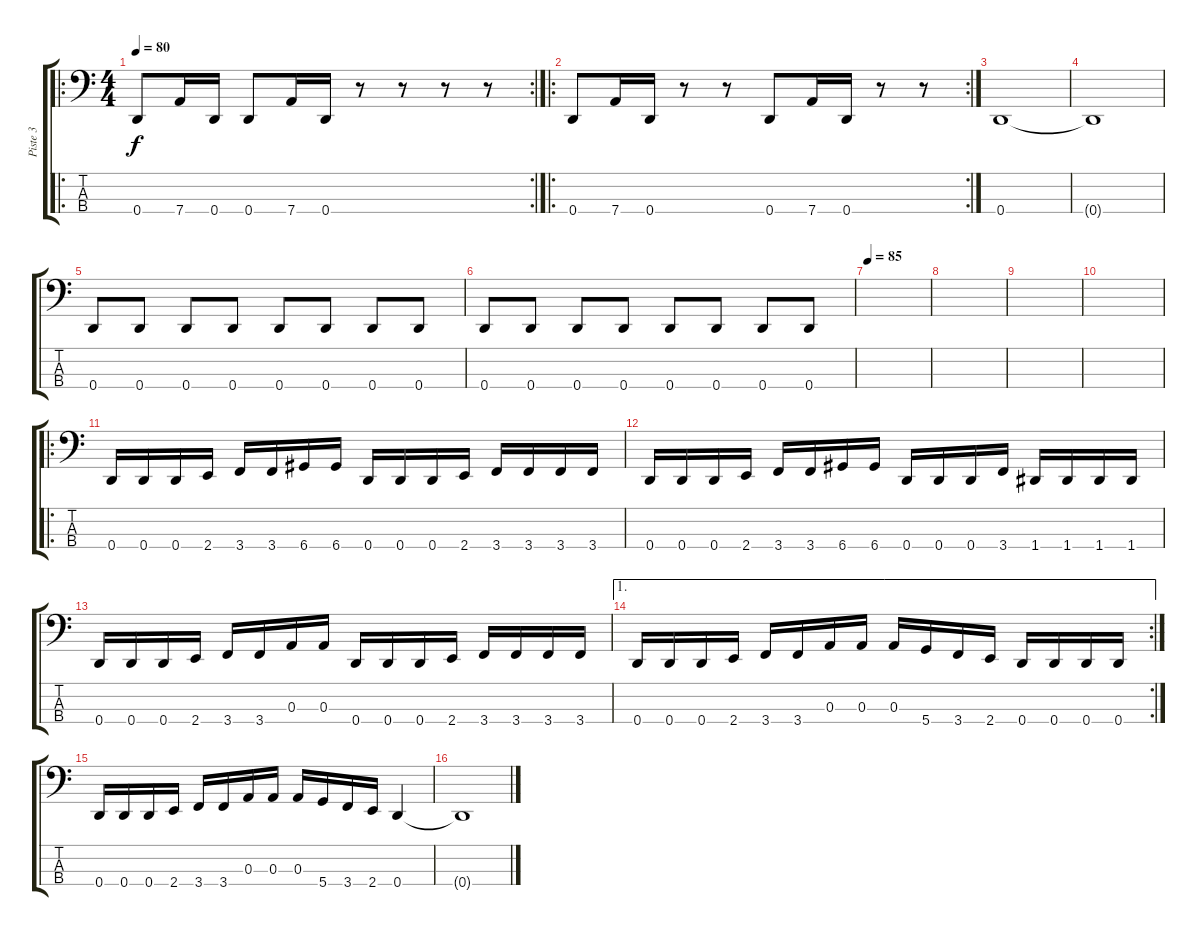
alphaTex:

\track ("Piste 3" "Piste 3") {instrument electricbassfinger}
\staff {score tabs}
\tuning (G2 D2 A1 D1) {hide}
\ro
\rc 2
\ts (4 4)
\tempo 80
\clef f4
\ks c
0.4.8{dy f} 7.4.16 0.4.16 0.4.8 7.4.16 0.4.16 r.8 r.8 r.8 r.8 |
\ro
\rc 2
0.4.8 7.4.16 0.4.16 r.8 r.8 0.4.8 7.4.16 0.4.16 r.8 r.8 |
0.4.1 |
0.4{t}.1 |
0.4.8 0.4.8 0.4.8 0.4.8 0.4.8 0.4.8 0.4.8 0.4.8 |
0.4.8 0.4.8 0.4.8 0.4.8 0.4.8 0.4.8 0.4.8 0.4.8 |
\tempo 85
|
|
|
|
\ro
0.4.16 0.4.16 0.4.16 2.4.16 3.4.16 3.4.16 6.4.16 6.4.16 0.4.16 0.4.16 0.4.16 2.4.16 3.4.16 3.4.16 3.4.16 3.4.16 |
0.4.16 0.4.16 0.4.16 2.4.16 3.4.16 3.4.16 6.4.16 6.4.16 0.4.16 0.4.16 0.4.16 3.4.16 1.4.16 1.4.16 1.4.16 1.4.16 |
0.4.16 0.4.16 0.4.16 2.4.16 3.4.16 3.4.16 0.3.16 0.3.16 0.4.16 0.4.16 0.4.16 2.4.16 3.4.16 3.4.16 3.4.16 3.4.16 |
\ae 1
\rc 2
0.4.16 0.4.16 0.4.16 2.4.16 3.4.16 3.4.16 0.3.16 0.3.16 0.3.16 5.4.16 3.4.16 2.4.16 0.4.16 0.4.16 0.4.16 0.4.16 |
0.4.16 0.4.16 0.4.16 2.4.16 3.4.16 3.4.16 0.3.16 0.3.16 0.3.16 5.4.16 3.4.16 2.4.16 0.4.4 |
0.4{t}.1
